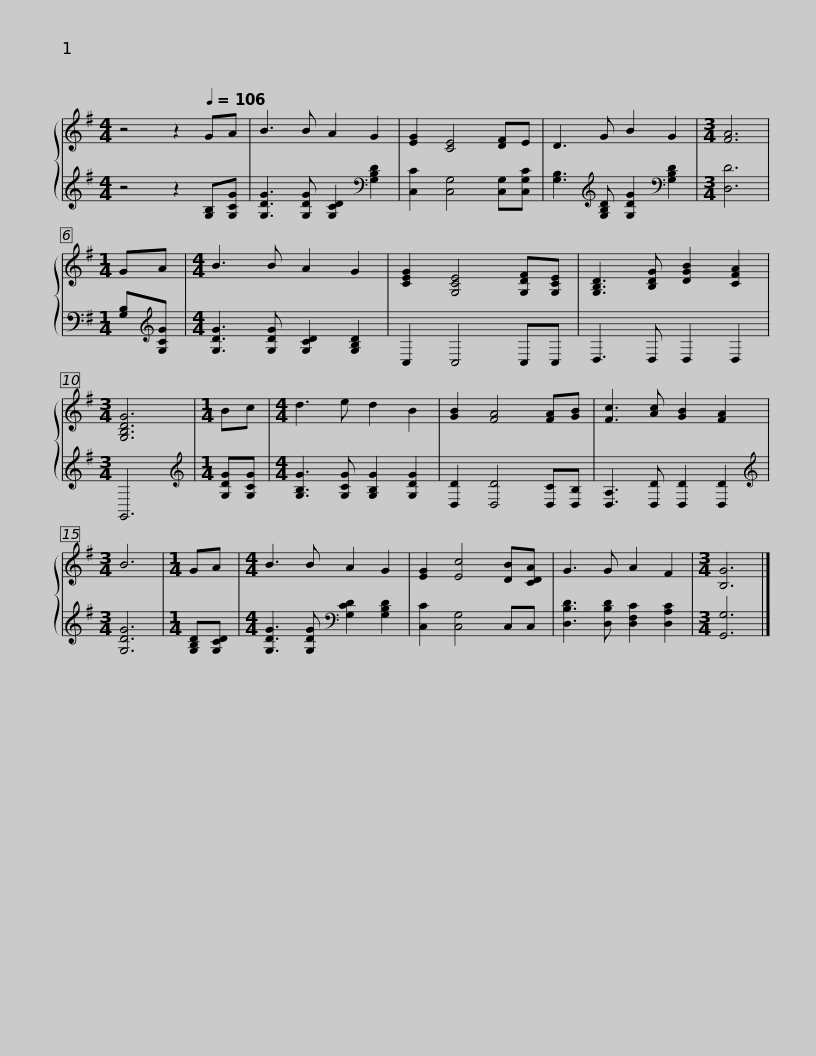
X:1
%%score { 1 | 2 }
L:1/8
M:4/4
I:linebreak $
K:G
V:1 treble
V:2 treble
V:1
 z4 z2[Q:1/4=106] GA | B3 B A2 G2 | [EG]2 [CE]4 [DF]E | D3 G B2 G2 |[M:3/4] [FA]6 | %5
[M:1/4] GA |[M:4/4] B3 B A2 G2 |$ [CEG]2 [G,CE]4 [G,DF][G,CE] | [G,B,D]3 [B,DG] [DGB]2 [CFA]2 |[M:3/4] [G,B,DG]6 | %10
[M:1/4] Bc |[M:4/4] d3 e d2 B2 | [GB]2 [FA]4 [FA][GB] | [Fc]3 [Ac] [GB]2 [FA]2 |$[M:3/4] B6 | %15
[M:1/4] GA |[M:4/4] B3 B A2 G2 | [EG]2 [Ec]4 [DB][CDA] | G3 G A2 F2 |[M:3/4] [B,G]6 |] %20
V:2
 z4 z2 [G,B,][G,CG] | [G,DG]3 [G,DG] [G,CD]2[K:bass] [G,B,D]2 | [C,C]2 [C,G,]4 [C,G,][C,G,C] | [G,B,]3[K:treble] [G,B,D] [G,DG]2[K:bass] [G,B,D]2 |[M:3/4] [D,D]6 | %5
[M:1/4] [G,B,][K:treble][G,CG] |[M:4/4] [G,DG]3 [G,DG] [G,CD]2 [G,B,D]2 |$ C,2 C,4 C,C, | D,3 D, D,2 D,2 |[M:3/4] G,,6 | %10
[M:1/4][K:treble] [G,DG][G,CG] |[M:4/4] [G,B,G]3 [G,CG] [G,B,G]2 [G,DG]2 | [D,D]2 [D,D]4 [D,C][D,B,] | [D,A,]3 [D,D] [D,D]2 [D,D]2 |$[M:3/4][K:treble] [G,DG]6 | %15
[M:1/4] [G,B,D][G,CD] |[M:4/4] [G,DG]3 [G,DG][K:bass] [G,CD]2 [G,B,D]2 | [C,C]2 [C,G,]4 C,C, | [D,B,D]3 [D,B,D] [D,F,C]2 [D,A,C]2 |[M:3/4] [G,,G,]6 |] %20
